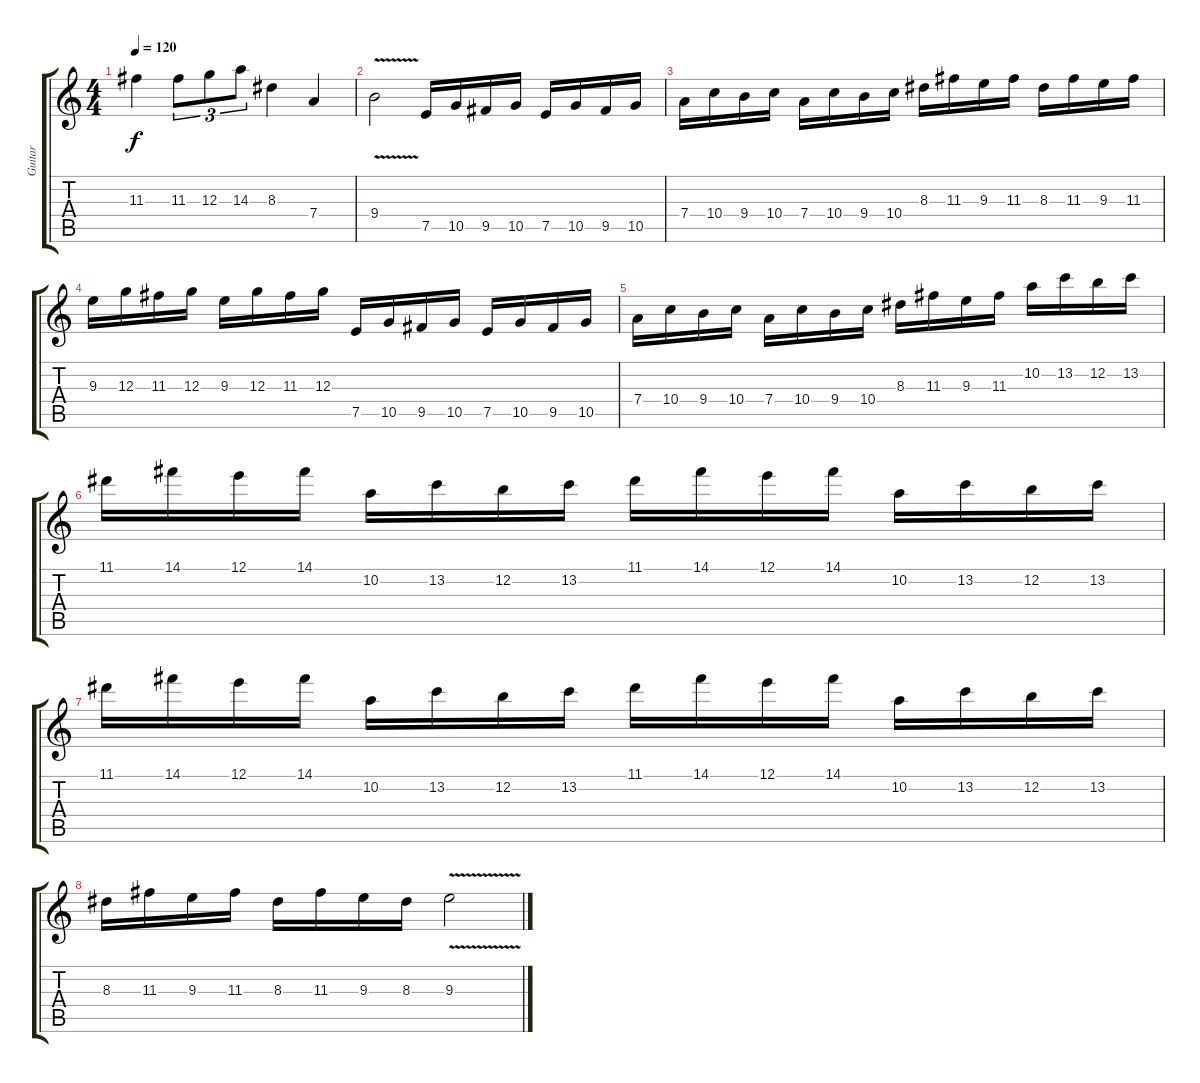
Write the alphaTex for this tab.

\track ("Guitar" "Guitar") {instrument distortionguitar}
\staff {score tabs}
\tuning (E4 B3 G3 D3 A2 E2) {hide}
\ts (4 4)
\tempo 120
\clef g2
\ks c
11.3.4{dy f} 11.3.8{tu (3 2)} 12.3.8{tu (3 2)} 14.3.8{tu (3 2)} 8.3.4 7.4.4 |
9.4{v}.2 7.5.16 10.5.16 9.5.16 10.5.16 7.5.16 10.5.16 9.5.16 10.5.16 |
7.4.16 10.4.16 9.4.16 10.4.16 7.4.16 10.4.16 9.4.16 10.4.16 8.3.16 11.3.16 9.3.16 11.3.16 8.3.16 11.3.16 9.3.16 11.3.16 |
9.3.16 12.3.16 11.3.16 12.3.16 9.3.16 12.3.16 11.3.16 12.3.16 7.5.16 10.5.16 9.5.16 10.5.16 7.5.16 10.5.16 9.5.16 10.5.16 |
7.4.16 10.4.16 9.4.16 10.4.16 7.4.16 10.4.16 9.4.16 10.4.16 8.3.16 11.3.16 9.3.16 11.3.16 10.2.16 13.2.16 12.2.16 13.2.16 |
11.1.16 14.1.16 12.1.16 14.1.16 10.2.16 13.2.16 12.2.16 13.2.16 11.1.16 14.1.16 12.1.16 14.1.16 10.2.16 13.2.16 12.2.16 13.2.16 |
11.1.16 14.1.16 12.1.16 14.1.16 10.2.16 13.2.16 12.2.16 13.2.16 11.1.16 14.1.16 12.1.16 14.1.16 10.2.16 13.2.16 12.2.16 13.2.16 |
8.3.16 11.3.16 9.3.16 11.3.16 8.3.16 11.3.16 9.3.16 8.3.16 9.3{v}.2
